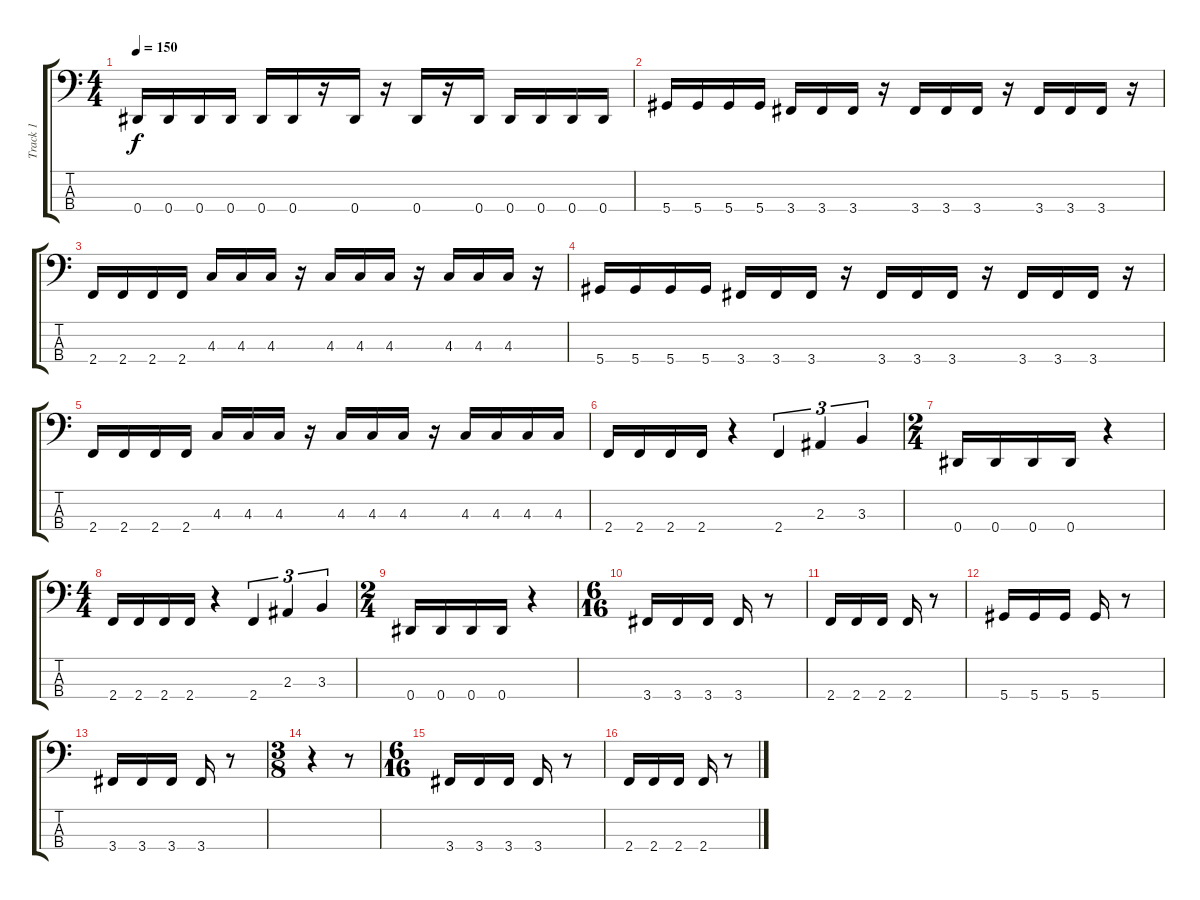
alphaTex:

\track ("Track 1" "Track 1") {instrument electricbassfinger}
\staff {score tabs}
\tuning (Gb2 Db2 Ab1 Eb1) {hide}
\ts (4 4)
\tempo 150
\clef f4
\ks c
0.4.16{dy f} 0.4.16 0.4.16 0.4.16 0.4.16 0.4.16 r.16 0.4.16 r.16 0.4.16 r.16 0.4.16 0.4.16 0.4.16 0.4.16 0.4.16 |
5.4.16 5.4.16 5.4.16 5.4.16 3.4.16 3.4.16 3.4.16 r.16 3.4.16 3.4.16 3.4.16 r.16 3.4.16 3.4.16 3.4.16 r.16 |
2.4.16 2.4.16 2.4.16 2.4.16 4.3.16 4.3.16 4.3.16 r.16 4.3.16 4.3.16 4.3.16 r.16 4.3.16 4.3.16 4.3.16 r.16 |
5.4.16 5.4.16 5.4.16 5.4.16 3.4.16 3.4.16 3.4.16 r.16 3.4.16 3.4.16 3.4.16 r.16 3.4.16 3.4.16 3.4.16 r.16 |
2.4.16 2.4.16 2.4.16 2.4.16 4.3.16 4.3.16 4.3.16 r.16 4.3.16 4.3.16 4.3.16 r.16 4.3.16 4.3.16 4.3.16 4.3.16 |
2.4.16 2.4.16 2.4.16 2.4.16 r.4 2.4.4{tu (3 2)} 2.3.4{tu (3 2)} 3.3.4{tu (3 2)} |
\ts (2 4)
0.4.16 0.4.16 0.4.16 0.4.16 r.4 |
\ts (4 4)
2.4.16 2.4.16 2.4.16 2.4.16 r.4 2.4.4{tu (3 2)} 2.3.4{tu (3 2)} 3.3.4{tu (3 2)} |
\ts (2 4)
0.4.16 0.4.16 0.4.16 0.4.16 r.4 |
\ts (6 16)
3.4.16 3.4.16 3.4.16 3.4.16 r.8 |
2.4.16 2.4.16 2.4.16 2.4.16 r.8 |
5.4.16 5.4.16 5.4.16 5.4.16 r.8 |
3.4.16 3.4.16 3.4.16 3.4.16 r.8 |
\ts (3 8)
r.4 r.8 |
\ts (6 16)
3.4.16 3.4.16 3.4.16 3.4.16 r.8 |
2.4.16 2.4.16 2.4.16 2.4.16 r.8
